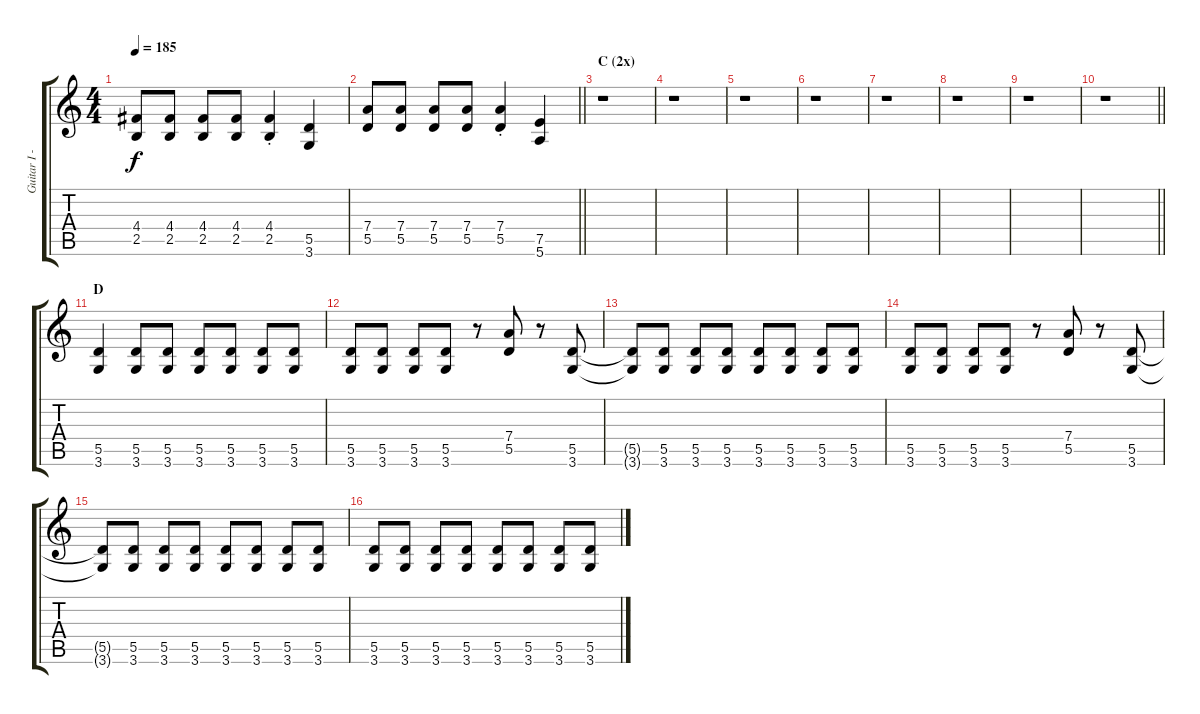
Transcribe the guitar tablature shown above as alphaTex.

\track ("Guitar I - Gotoh" "Guitar I -") {instrument distortionguitar}
\staff {score tabs}
\tuning (E4 B3 G3 D3 A2 E2) {hide}
\ts (4 4)
\tempo 185
\clef g2
\ks c
(4.4 2.5).8{dy f} (4.4 2.5).8 (4.4 2.5).8 (4.4 2.5).8 (4.4{st} 2.5{st}).4 (5.5 3.6).4 |
\barLineRight lightlight
(7.4 5.5).8 (7.4 5.5).8 (7.4 5.5).8 (7.4 5.5).8 (7.4{st} 5.5{st}).4 (7.5 5.6).4 |
\section ("" "C (2x)")
r.1 |
r.1 |
r.1 |
r.1 |
r.1 |
r.1 |
r.1 |
\barLineRight lightlight
r.1 |
\section ("" "D")
(5.5 3.6).4 (5.5 3.6).8 (5.5 3.6).8 (5.5 3.6).8 (5.5 3.6).8 (5.5 3.6).8 (5.5 3.6).8 |
(5.5 3.6).8 (5.5 3.6).8 (5.5 3.6).8 (5.5 3.6).8 r.8 (7.4 5.5).8 r.8 (5.5 3.6).8 |
(5.5{t} 3.6{t}).8 (5.5 3.6).8 (5.5 3.6).8 (5.5 3.6).8 (5.5 3.6).8 (5.5 3.6).8 (5.5 3.6).8 (5.5 3.6).8 |
(5.5 3.6).8 (5.5 3.6).8 (5.5 3.6).8 (5.5 3.6).8 r.8 (7.4 5.5).8 r.8 (5.5 3.6).8 |
(5.5{t} 3.6{t}).8 (5.5 3.6).8 (5.5 3.6).8 (5.5 3.6).8 (5.5 3.6).8 (5.5 3.6).8 (5.5 3.6).8 (5.5 3.6).8 |
(5.5 3.6).8 (5.5 3.6).8 (5.5 3.6).8 (5.5 3.6).8 (5.5 3.6).8 (5.5 3.6).8 (5.5 3.6).8 (5.5 3.6).8
